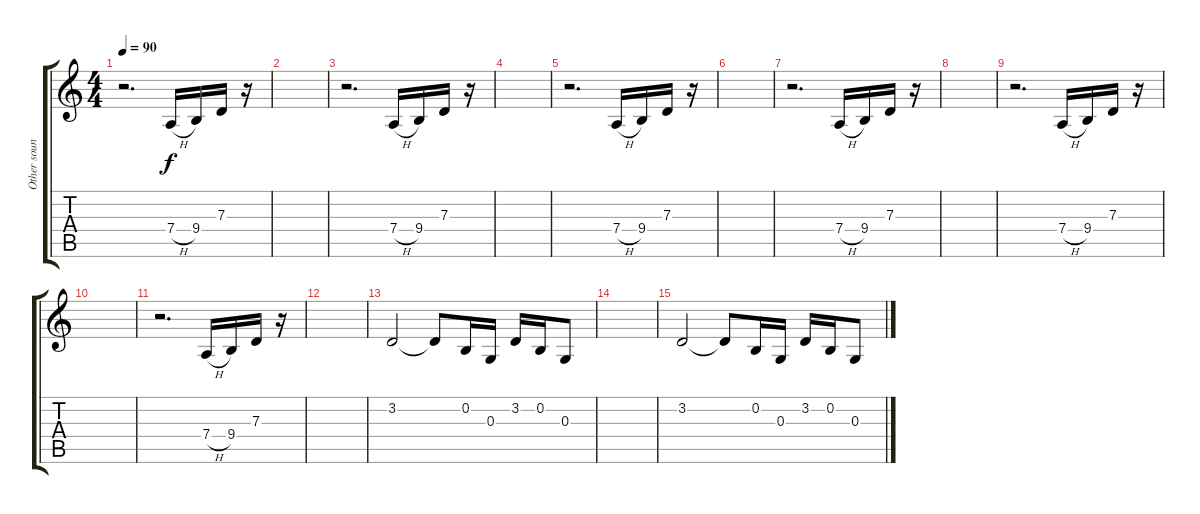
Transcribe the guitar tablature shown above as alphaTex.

\track ("Other sounds" "Other soun") {instrument ocarina}
\staff {score tabs}
\tuning (E4 B3 G3 D3 A2 E2) {hide}
\ts (4 4)
\tempo 90
\clef g2
\ks c
r.2{d dy f} 7.4{h}.16 9.4.16 7.3.16 r.16 |
|
r.2{d} 7.4{h}.16 9.4.16 7.3.16 r.16 |
|
r.2{d} 7.4{h}.16 9.4.16 7.3.16 r.16 |
|
r.2{d} 7.4{h}.16 9.4.16 7.3.16 r.16 |
|
r.2{d} 7.4{h}.16 9.4.16 7.3.16 r.16 |
|
r.2{d} 7.4{h}.16 9.4.16 7.3.16 r.16 |
|
3.2.2 3.2{t}.8 0.2.16 0.3.16 3.2.16 0.2.16 0.3.8 |
|
3.2.2 3.2{t}.8 0.2.16 0.3.16 3.2.16 0.2.16 0.3.8
